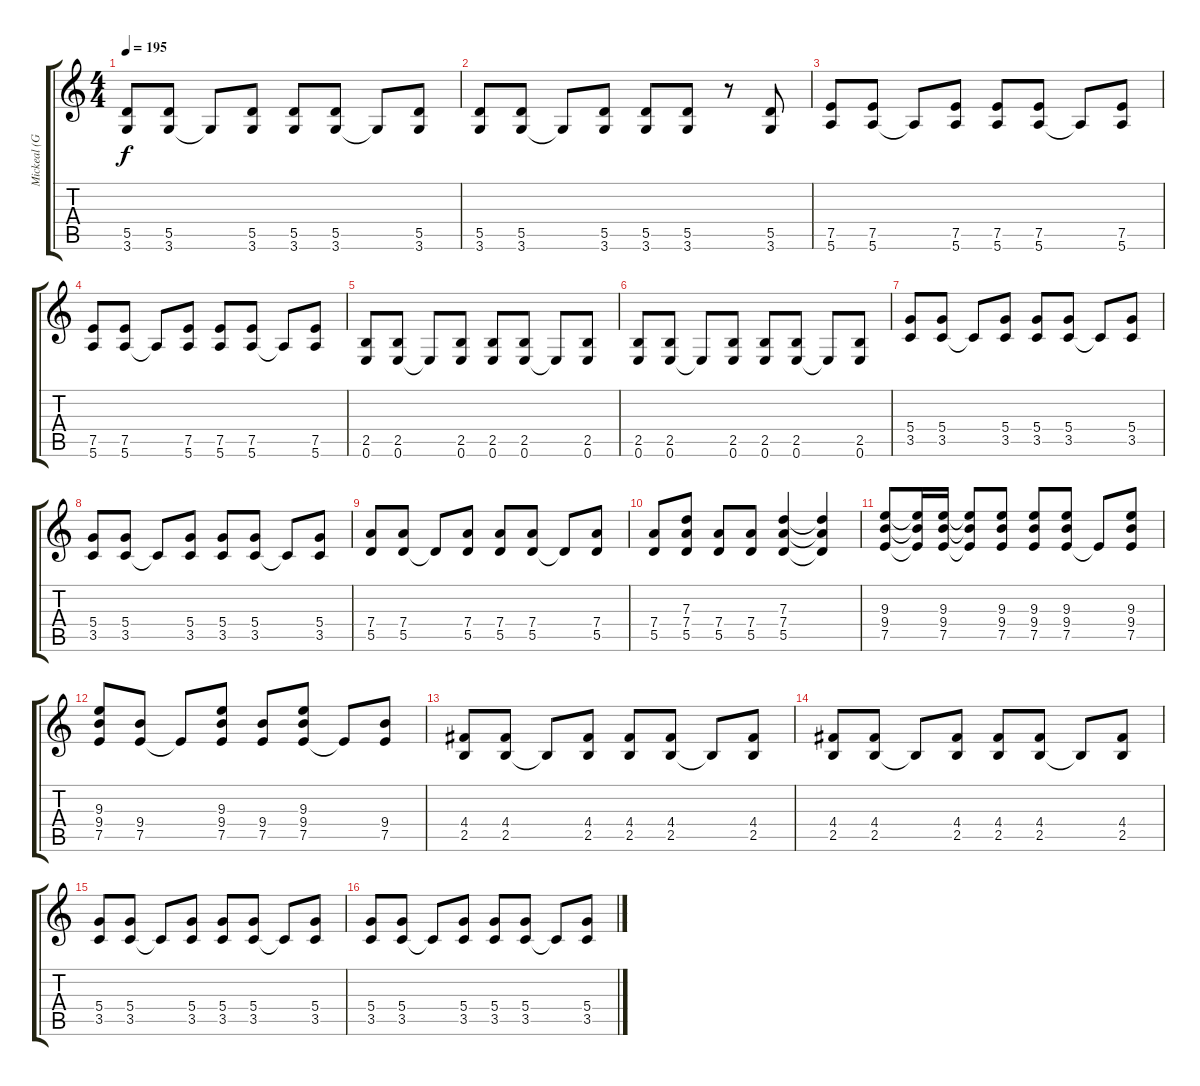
\track ("Mickeal (Guitare_01)" "Mickeal (G") {instrument acousticguitarnylon}
\staff {score tabs}
\tuning (E4 B3 G3 D3 A2 E2) {hide}
\ts (4 4)
\tempo 195
\clef g2
\ks c
(5.5 3.6).8{dy f} (5.5 3.6).8 3.6{t}.8 (5.5 3.6).8 (5.5 3.6).8 (5.5 3.6).8 3.6{t}.8 (5.5 3.6).8 |
(5.5 3.6).8 (5.5 3.6).8 3.6{t}.8 (5.5 3.6).8 (5.5 3.6).8 (5.5 3.6).8 r.8 (5.5 3.6).8 |
(7.5 5.6).8 (7.5 5.6).8 5.6{t}.8 (7.5 5.6).8 (7.5 5.6).8 (7.5 5.6).8 5.6{t}.8 (7.5 5.6).8 |
(7.5 5.6).8 (7.5 5.6).8 5.6{t}.8 (7.5 5.6).8 (7.5 5.6).8 (7.5 5.6).8 5.6{t}.8 (7.5 5.6).8 |
(2.5 0.6).8 (2.5 0.6).8 0.6{t}.8 (2.5 0.6).8 (2.5 0.6).8 (2.5 0.6).8 0.6{t}.8 (2.5 0.6).8 |
(2.5 0.6).8 (2.5 0.6).8 0.6{t}.8 (2.5 0.6).8 (2.5 0.6).8 (2.5 0.6).8 0.6{t}.8 (2.5 0.6).8 |
(5.4 3.5).8 (5.4 3.5).8 3.5{t}.8 (5.4 3.5).8 (5.4 3.5).8 (5.4 3.5).8 3.5{t}.8 (5.4 3.5).8 |
(5.4 3.5).8 (5.4 3.5).8 3.5{t}.8 (5.4 3.5).8 (5.4 3.5).8 (5.4 3.5).8 3.5{t}.8 (5.4 3.5).8 |
(7.4 5.5).8 (7.4 5.5).8 5.5{t}.8 (7.4 5.5).8 (7.4 5.5).8 (7.4 5.5).8 5.5{t}.8 (7.4 5.5).8 |
(7.4 5.5).8 (7.3 7.4 5.5).8 (7.4 5.5).8 (7.4 5.5).8 (7.3 7.4 5.5).4 (7.3{t} 7.4{t} 5.5{t}).4 |
(9.3 9.4 7.5).8{instrument overdrivenguitar} (9.3{t} 9.4{t} 7.5{t}).16 (9.3 9.4 7.5).16 (9.3{t} 9.4{t} 7.5{t}).8 (9.3 9.4 7.5).8 (9.3 9.4 7.5).8 (9.3 9.4 7.5).8 7.5{t}.8 (9.3 9.4 7.5).8 |
(9.3 9.4 7.5).8 (9.4 7.5).8 7.5{t}.8 (9.3 9.4 7.5).8 (9.4 7.5).8 (9.3 9.4 7.5).8 7.5{t}.8 (9.4 7.5).8 |
(4.4 2.5).8 (4.4 2.5).8 2.5{t}.8 (4.4 2.5).8 (4.4 2.5).8 (4.4 2.5).8 2.5{t}.8 (4.4 2.5).8 |
(4.4 2.5).8 (4.4 2.5).8 2.5{t}.8 (4.4 2.5).8 (4.4 2.5).8 (4.4 2.5).8 2.5{t}.8 (4.4 2.5).8 |
(5.4 3.5).8 (5.4 3.5).8 3.5{t}.8 (5.4 3.5).8 (5.4 3.5).8 (5.4 3.5).8 3.5{t}.8 (5.4 3.5).8 |
(5.4 3.5).8 (5.4 3.5).8 3.5{t}.8 (5.4 3.5).8 (5.4 3.5).8 (5.4 3.5).8 3.5{t}.8 (5.4 3.5).8
